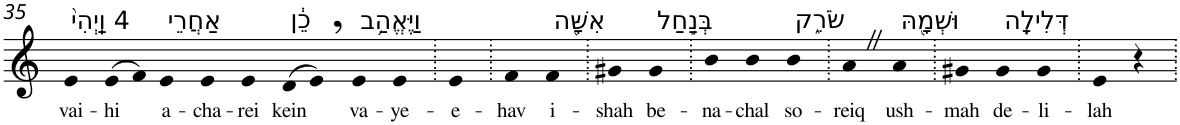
**kern	**text
*part1	*part1
*staff1	*staff1
*I"Piano	*
*I'Pno	*
!!LO:PB:g=z
*clefG2	*
*k[]	*
=35	=35
!LO:TX:a:t=4 וַֽיְהִי֙	!
!	!LO:LY:b
4e	vai-
!	!LO:LY:b
(>8e	-hi
8f)	.
!LO:TX:a:t=אַחֲרֵי	!
!	!LO:LY:b
4e	a-
!	!LO:LY:b
4e	-cha-
!	!LO:LY:b
4e	-rei
!LO:TX:a:t=כֵ֔ן	!
!	!LO:LY:b
(>8d	kein
8e,)	.
!LO:TX:a:t=וַיֶּאֱהַ֥ב	!
!	!LO:LY:b
4e	va-
!	!LO:LY:b
4e	-ye-
=36.	=36.
!	!LO:LY:b
4e	-e-
=37.	=37.
!	!LO:LY:b
4f	-hav
!LO:TX:a:t=אִשָּׁ֖ה	!
!	!LO:LY:b
4f	i-
=38.	=38.
!	!LO:LY:b
4g#X	-shah
!LO:TX:a:t=בְּנַ֣חַל	!
!	!LO:LY:b
4g#	be-
=39.	=39.
!	!LO:LY:b
4b	-na-
!	!LO:LY:b
4b	-chal
!LO:TX:a:t=שֹׂרֵ֑ק	!
!	!LO:LY:b
4b	so-
=40.	=40.
!	!LO:LY:b
4aZ	-reiq
!LO:TX:a:t=וּשְׁמָ֖הּ	!
!	!LO:LY:b
4a	ush-
=41.	=41.
!	!LO:LY:b
4g#X	-mah
!LO:TX:a:t=דְּלִילָֽה	!
!	!LO:LY:b
4g#	de-
!	!LO:LY:b
4g#	-li-
=42.	=42.
!	!LO:LY:b
4e	-lah
4r	.
=.	=.
*-	*-
